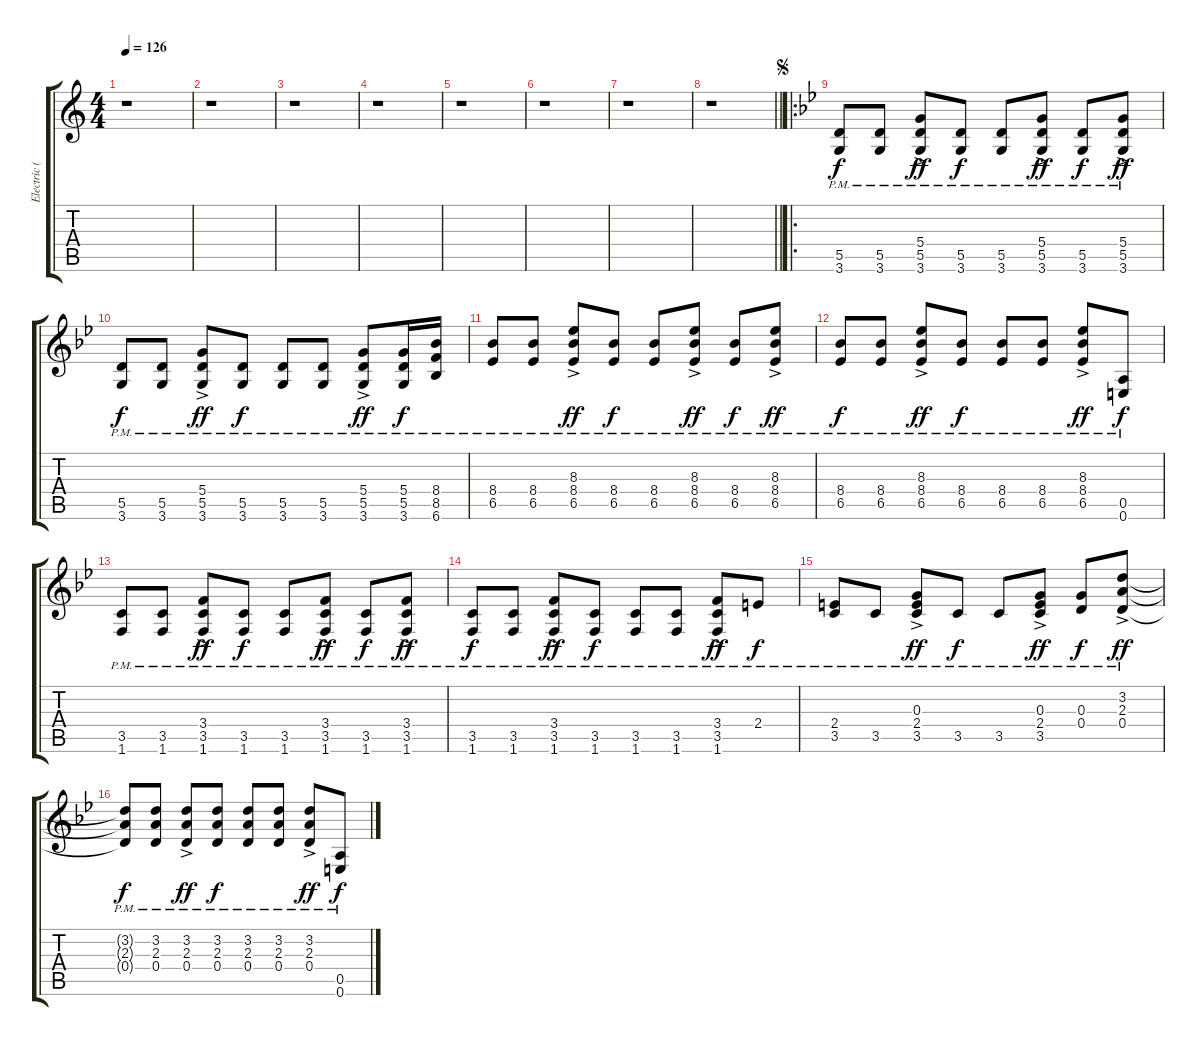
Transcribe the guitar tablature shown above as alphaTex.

\track ("Electric (distortion)" "Electric (") {instrument distortionguitar}
\staff {score tabs}
\tuning (E4 B3 G3 D3 A2 E2) {hide}
\ts (4 4)
\tempo 126
\clef g2
\ks c
r.1{dy f instrument distortionguitar} |
r.1 |
r.1 |
r.1 |
r.1 |
r.1 |
r.1 |
\barLineRight lightlight
r.1 |
\ro
\jump segno
\ks bb
(5.5{pm} 3.6{pm}).8 (5.5{pm} 3.6{pm}).8 (5.4{ac pm} 5.5{ac pm} 3.6{ac pm}).8{dy ff} (5.5{pm} 3.6{pm}).8{dy f} (5.5{pm} 3.6{pm}).8 (5.4{ac pm} 5.5{ac pm} 3.6{ac pm}).8{dy ff} (5.5{pm} 3.6{pm}).8{dy f} (5.4{ac pm} 5.5{ac pm} 3.6{ac pm}).8{dy ff} |
(5.5{pm} 3.6{pm}).8{dy f} (5.5{pm} 3.6{pm}).8 (5.4{ac pm} 5.5{ac pm} 3.6{ac pm}).8{dy ff} (5.5{pm} 3.6{pm}).8{dy f} (5.5{pm} 3.6{pm}).8 (5.5{pm} 3.6{pm}).8 (5.4{ac pm} 5.5{ac pm} 3.6{ac pm}).8{dy ff} (5.4{pm} 5.5{pm} 3.6{pm}).16{dy f} (8.4{pm} 8.5{pm} 6.6{pm}).16 |
(8.4{pm} 6.5{pm}).8 (8.4{pm} 6.5{pm}).8 (8.3{ac pm} 8.4{ac pm} 6.5{ac pm}).8{dy ff} (8.4{pm} 6.5{pm}).8{dy f} (8.4{pm} 6.5{pm}).8 (8.3{ac pm} 8.4{ac pm} 6.5{ac pm}).8{dy ff} (8.4{pm} 6.5{pm}).8{dy f} (8.3{ac pm} 8.4{ac pm} 6.5{ac pm}).8{dy ff} |
(8.4{pm} 6.5{pm}).8{dy f} (8.4{pm} 6.5{pm}).8 (8.3{ac pm} 8.4{ac pm} 6.5{ac pm}).8{dy ff} (8.4{pm} 6.5{pm}).8{dy f} (8.4{pm} 6.5{pm}).8 (8.4{pm} 6.5{pm}).8 (8.3{ac pm} 8.4{ac pm} 6.5{ac pm}).8{dy ff} (0.5{pm} 0.6{pm}).8{dy f} |
(3.5{pm} 1.6{pm}).8 (3.5{pm} 1.6{pm}).8 (3.4{ac pm} 3.5{ac pm} 1.6{ac pm}).8{dy ff} (3.5{pm} 1.6{pm}).8{dy f} (3.5{pm} 1.6{pm}).8 (3.4{ac pm} 3.5{ac pm} 1.6{ac pm}).8{dy ff} (3.5{pm} 1.6{pm}).8{dy f} (3.4{ac pm} 3.5{ac pm} 1.6{ac pm}).8{dy ff} |
(3.5{pm} 1.6{pm}).8{dy f} (3.5{pm} 1.6{pm}).8 (3.4{ac pm} 3.5{ac pm} 1.6{ac pm}).8{dy ff} (3.5{pm} 1.6{pm}).8{dy f} (3.5{pm} 1.6{pm}).8 (3.5{pm} 1.6{pm}).8 (3.4{ac pm} 3.5{ac pm} 1.6{ac pm}).8{dy ff} 2.4{pm}.8{dy f} |
(2.4{pm} 3.5{pm}).8 3.5{pm}.8 (0.3{ac pm} 2.4{ac pm} 3.5{ac pm}).8{dy ff} 3.5{pm}.8{dy f} 3.5{pm}.8 (0.3{ac pm} 2.4{ac pm} 3.5{ac pm}).8{dy ff} (0.3{pm} 0.4{pm}).8{dy f} (3.2{ac pm} 2.3{ac pm} 0.4{ac pm}).8{dy ff} |
(3.2{pm t} 2.3{pm t} 0.4{pm t}).8{dy f} (3.2{pm} 2.3{pm} 0.4{pm}).8 (3.2{ac pm} 2.3{ac pm} 0.4{ac pm}).8{dy ff} (3.2{pm} 2.3{pm} 0.4{pm}).8{dy f} (3.2{pm} 2.3{pm} 0.4{pm}).8 (3.2{pm} 2.3{pm} 0.4{pm}).8 (3.2{ac pm} 2.3{ac pm} 0.4{ac pm}).8{dy ff} (0.5{pm} 0.6{pm}).8{dy f}
